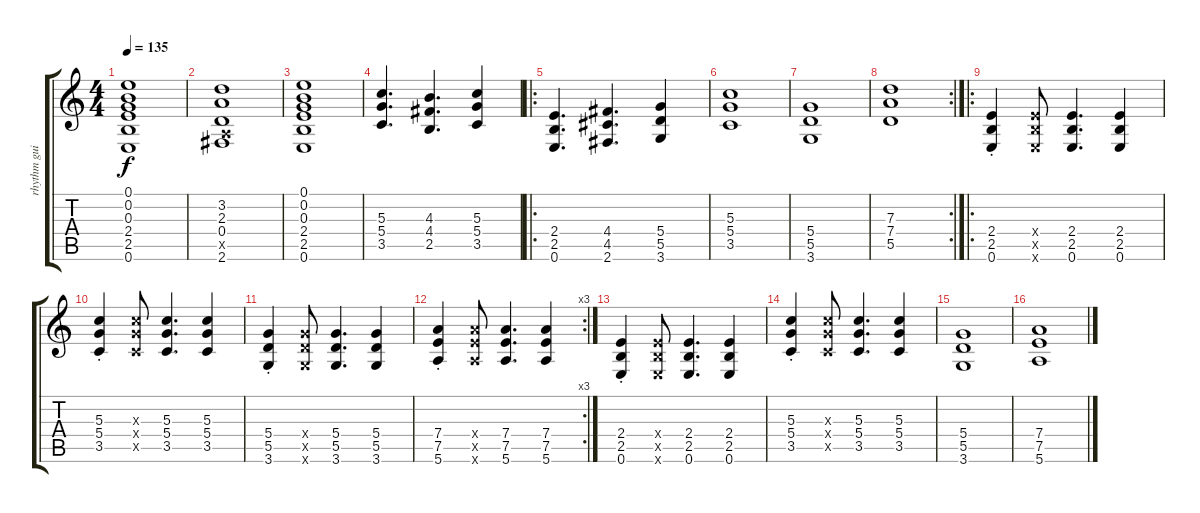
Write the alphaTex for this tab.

\track ("rhythm guitar" "rhythm gui") {instrument distortionguitar}
\staff {score tabs}
\tuning (E4 B3 G3 D3 A2 E2) {hide}
\ts (4 4)
\tempo 135
\clef g2
\ks c
(0.1 0.2 0.3 2.4 2.5 0.6).1{dy f} |
(3.2 2.3 0.4 0.5{x} 2.6).1 |
(0.1 0.2 0.3 2.4 2.5 0.6).1 |
(5.3 5.4 3.5).4{d} (4.3 4.4 2.5).4{d} (5.3 5.4 3.5).4 |
\ro
(2.4 2.5 0.6).4{d} (4.4 4.5 2.6).4{d} (5.4 5.5 3.6).4 |
(5.3 5.4 3.5).1 |
(5.4 5.5 3.6).1 |
\rc 2
(7.3 7.4 5.5).1 |
\ro
(2.4{st} 2.5{st} 0.6{st}).4 (2.4{x} 2.5{x} 0.6{x}).8 (2.4 2.5 0.6).4{d} (2.4 2.5 0.6).4 |
(5.3{st} 5.4{st} 3.5{st}).4 (5.3{x} 5.4{x} 3.5{x}).8 (5.3 5.4 3.5).4{d} (5.3 5.4 3.5).4 |
(5.4{st} 5.5{st} 3.6{st}).4 (5.4{x} 5.5{x} 3.6{x}).8 (5.4 5.5 3.6).4{d} (5.4 5.5 3.6).4 |
\rc 3
(7.4{st} 7.5{st} 5.6{st}).4 (7.4{x} 7.5{x} 5.6{x}).8 (7.4 7.5 5.6).4{d} (7.4 7.5 5.6).4 |
(2.4{st} 2.5{st} 0.6{st}).4 (2.4{x} 2.5{x} 0.6{x}).8 (2.4 2.5 0.6).4{d} (2.4 2.5 0.6).4 |
(5.3{st} 5.4{st} 3.5{st}).4 (5.3{x} 5.4{x} 3.5{x}).8 (5.3 5.4 3.5).4{d} (5.3 5.4 3.5).4 |
(5.4 5.5 3.6).1 |
(7.4 7.5 5.6).1
